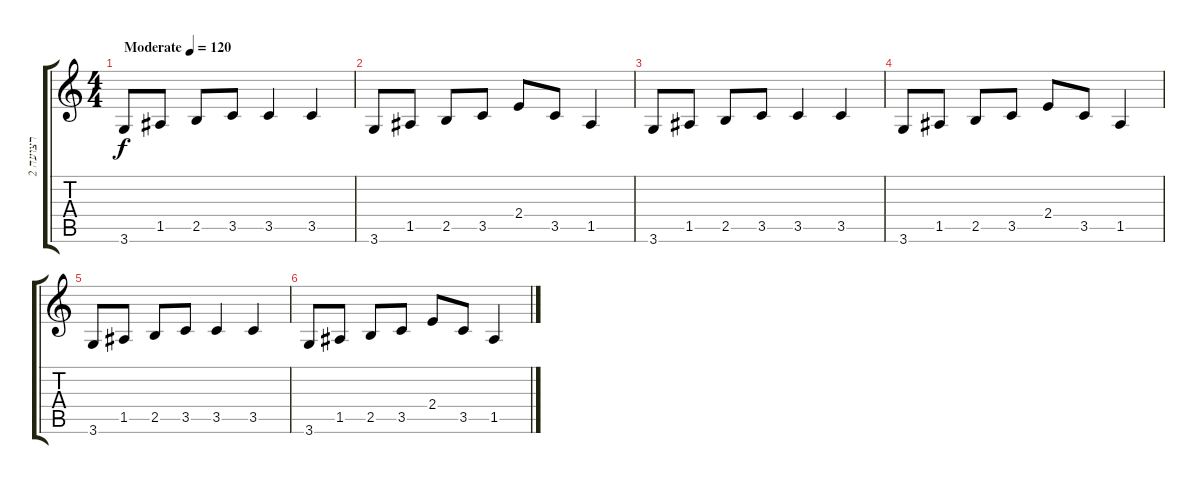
\track ("רצועה 2" "רצועה 2") {instrument slapbass2}
\staff {score tabs}
\tuning (E4 B3 G3 D3 A2 E2) {hide}
\ts (4 4)
\tempo (120 "Moderate")
\clef g2
\ks c
3.6.8{dy f instrument slapbass2} 1.5.8 2.5.8 3.5.8 3.5.4 3.5.4 |
3.6.8 1.5.8 2.5.8 3.5.8 2.4.8 3.5.8 1.5.4 |
3.6.8 1.5.8 2.5.8 3.5.8 3.5.4 3.5.4 |
3.6.8 1.5.8 2.5.8 3.5.8 2.4.8 3.5.8 1.5.4 |
3.6.8 1.5.8 2.5.8 3.5.8 3.5.4 3.5.4 |
3.6.8 1.5.8 2.5.8 3.5.8 2.4.8 3.5.8 1.5.4
